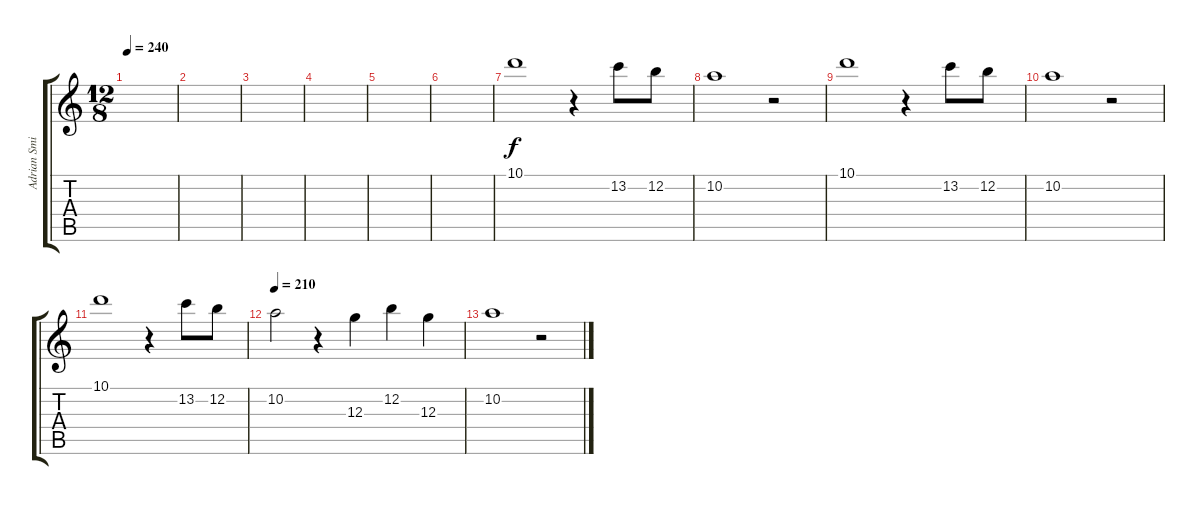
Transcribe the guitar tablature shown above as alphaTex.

\track ("Adrian Smith (Guitar Clean)" "Adrian Smi") {instrument electricguitarjazz}
\staff {score tabs}
\tuning (E4 B3 G3 D3 A2 E2) {hide}
\ts (12 8)
\tempo 240
\clef g2
\ks c
|
|
|
|
|
|
10.1.1 r.4 13.2.8 12.2.8 |
10.2.1 r.2 |
10.1.1 r.4 13.2.8 12.2.8 |
10.2.1 r.2 |
10.1.1 r.4 13.2.8 12.2.8 |
\tempo 210
10.2.2 r.4 12.3.4 12.2.4 12.3.4 |
10.2.1 r.2
